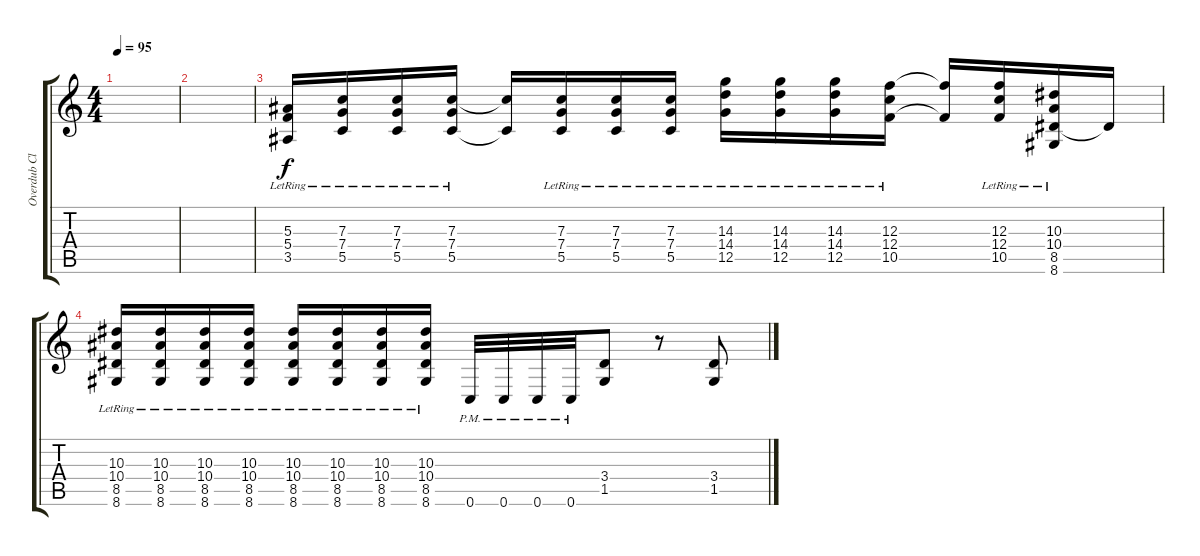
\track ("Overdub Clean 3" "Overdub Cl") {instrument electricguitarclean}
\staff {score tabs}
\tuning (D4 A3 F3 C3 G2 C2) {hide}
\ts (4 4)
\tempo 95
\clef g2
\ks c
|
|
(5.3{lr} 5.4{lr} 3.5{lr}).16 (7.3{lr} 7.4{lr} 5.5{lr}).16 (7.3{lr} 7.4{lr} 5.5{lr}).16 (7.3{lr} 7.4{lr} 5.5{lr}).16 (7.3{t} 5.5{t}).16 (7.3{lr} 7.4{lr} 5.5{lr}).16 (7.3{lr} 7.4{lr} 5.5{lr}).16 (7.3{lr} 7.4{lr} 5.5{lr}).16 (14.3{lr} 14.4{lr} 12.5{lr}).16 (14.3{lr} 14.4{lr} 12.5{lr}).16 (14.3{lr} 14.4{lr} 12.5{lr}).16 (12.3{lr} 12.4{lr} 10.5{lr}).16 (12.3{t} 10.5{t}).16 (12.3{lr} 12.4{lr} 10.5{lr}).16 (10.3{lr} 10.4{lr} 8.5{lr} 8.6{lr}).16 8.5{t}.16 |
(10.3{lr} 10.4{lr} 8.5{lr} 8.6{lr}).16 (10.3{lr} 10.4{lr} 8.5{lr} 8.6{lr}).16 (10.3{lr} 10.4{lr} 8.5{lr} 8.6{lr}).16 (10.3{lr} 10.4{lr} 8.5{lr} 8.6{lr}).16 (10.3{lr} 10.4{lr} 8.5{lr} 8.6{lr}).16 (10.3{lr} 10.4{lr} 8.5{lr} 8.6{lr}).16 (10.3{lr} 10.4{lr} 8.5{lr} 8.6{lr}).16 (10.3{lr} 10.4{lr} 8.5{lr} 8.6{lr}).16 0.6{pm}.32 0.6{pm}.32 0.6{pm}.32 0.6{pm}.32 (3.4 1.5).8 r.8 (3.4 1.5).8
